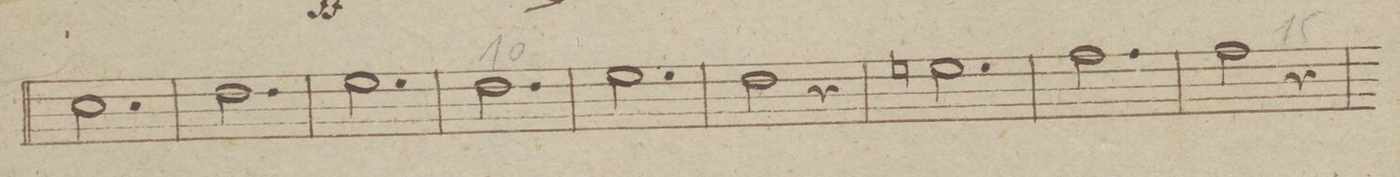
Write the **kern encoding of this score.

**kern	**dynam
*I"Oboe Secondo.	*
*clefG2	*
*k[b-e-]	*
*M3/4	*
2.cc\	.
=8	=8
2.dd\	.
=9	=9
2.ee-\	.
=10	=10
2.dd\	.
=11	=11
2.ee-\	.
=12	=12
2dd\	.
4r	.
=13	=13
2.een\	.
=14	=14
2.ff\	.
=15	=15
2ff\	.
4r	.
=16	=16
*-	*-
